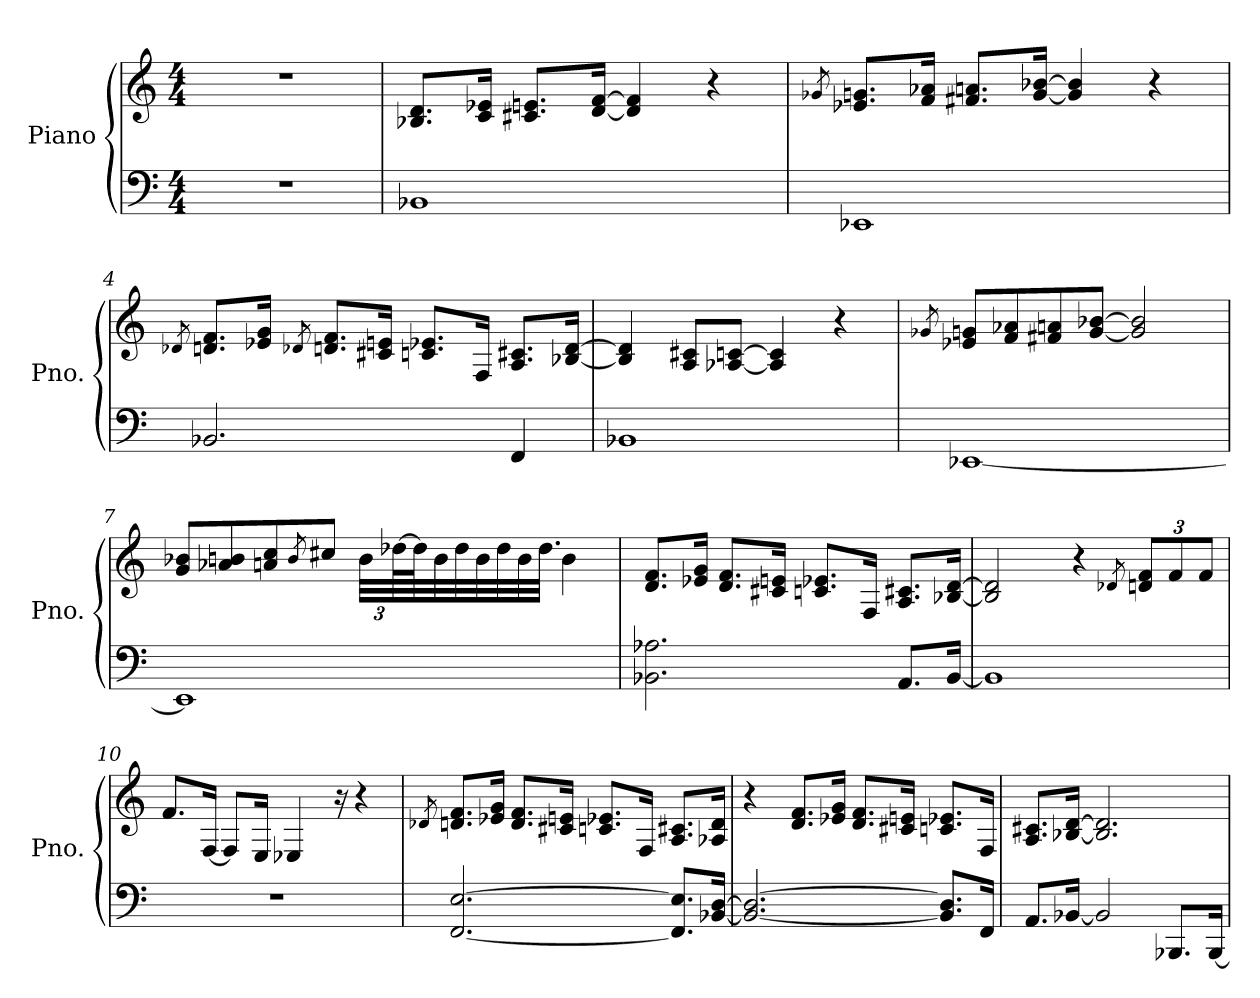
**kern	**kern
*part1	*part1
*staff2	*staff1
*I"Piano	*
*I'Pno.	*
*clefF4	*clefG2
*k[]	*k[]
*M4/4	*M4/4
=1	=1
1r	1r
=2	=2
*	*MM90
1BB-X	8.B-X/ 8.d/L
.	16c/ 16e-X/Jk
.	8.c#X/ 8.en/L
.	[16d/ [16f/Jk
.	4d/] 4f/]
.	4r
=3	=3
.	8qg-X/
1EE-X	8.e-X/ 8.gn/L
.	16f/ 16a-X/Jk
.	8.f#X/ 8.an/L
.	[16g/ [16b-X/Jk
.	4g/] 4b-/]
.	4r
=4	=4
.	8qd-X/
2.BB-X/	8.dn/ 8.f/L
.	16e-X/ 16g/Jk
.	8qd-X/
.	8.dn/ 8.f/L
.	16c#X/ 16en/Jk
.	8.cn/ 8.e-X/L
.	16F/Jk
4FF/	8.A/ 8.c#X/L
.	[16B-X/ [16d/Jk
!!LO:LB:g=z
=5	=5
1BB-X	4B-/] 4d/]
.	8A/ 8c#X/L
.	[8A-X/ [8cn/J
.	4A-/] 4c/]
.	4r
=6	=6
.	8qg-X/
[1EE-X	8e-X/ 8gn/L
.	8f/ 8a-X/
.	8f#X/ 8an/
.	[8g/ [8b-X/J
.	2g/] 2b-/]
=7	=7
1EE-]	8g/ 8b-X/L
.	8a-X/ 8bn/
.	8an/ 8cc/
.	8qb/
.	8cc#X/J
*	*Xbrackettup
.	48b\LLL
.	[96dd-X\L
.	64dd-\J]
.	32b\
.	32dd-\
.	32b\
.	32dd-\
.	32b\
.	32.dd-\JJJ
.	4b\
!!LO:LB:g=z
=8	=8
2.BB-X\ 2.A-X\	8.d/ 8.f/L
.	16e-X/ 16g/Jk
.	8.d/ 8.f/L
.	16c#X/ 16en/Jk
.	8.cn/ 8.e-X/L
.	16F/Jk
8.AA/L	8.A/ 8.c#X/L
[16BB-/Jk	[16B-X/ [16d/Jk
=9	=9
1BB-]	2B-/] 2d/]
.	4r
.	8qd-X/
.	12dn/ 12f/L
.	12f/
.	12f/J
=10	=10
1r	8.f/L
.	[16F/Jk
.	8F/L]
.	16E/Jk
.	4E-X/
.	16r
.	4r
!!LO:LB:g=z
=11	=11
.	8qd-X/
[2.FF/ [2.E/	8.dn/ 8.f/L
.	16e-X/ 16g/Jk
.	8.d/ 8.f/L
.	16c#X/ 16en/Jk
.	8.cn/ 8.e-X/L
.	16F/Jk
8.FF/] 8.E/]L	8.A/ 8.c#X/L
[16BB-X/ [16D/Jk	16A-X/ 16d/Jk
=12	=12
2.BB-/_ 2.D/_	4r
.	8.d/ 8.f/L
.	16e-X/ 16g/Jk
.	8.d/ 8.f/L
.	16c#X/ 16en/Jk
8.BB-/] 8.D/]L	8.cn/ 8.e-X/L
16FF/Jk	16F/Jk
=13	=13
8.AA/L	8.A/ 8.c#X/L
[16BB-X/Jk	[16B-X/ [16d/Jk
2BB-/]	2.B-/] 2.d/]
8.BBB-X/L	.
[16BBB-/Jk	.
=	=
*-	*-
